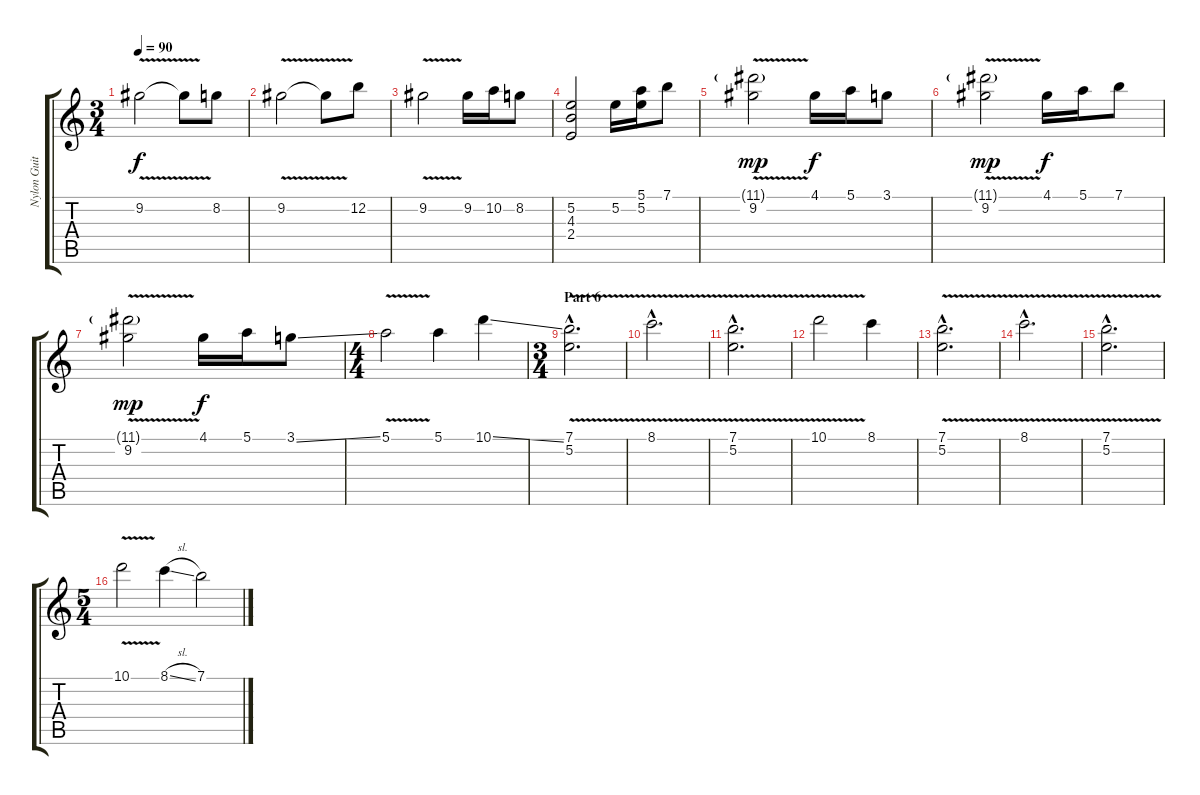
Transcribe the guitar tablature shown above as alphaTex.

\track ("Nylon Guitar 1 (lead)" "Nylon Guit") {instrument acousticguitarnylon}
\staff {score tabs}
\tuning (E4 B3 G3 D3 A2 E2) {hide}
\ts (3 4)
\tempo 90
\clef g2
\ks c
9.2{v}.2{dy f} 9.2{t}.8 8.2.8 |
9.2{v}.2 9.2{t}.8 12.2.8 |
9.2{v}.2 9.2.16 10.2.16 8.2.8 |
(5.2 4.3 2.4).2 5.2.16 (5.1 5.2).16 7.1.8 |
(11.1{v g} 9.2{v}).2{dy mp} 4.1.16{dy f} 5.1.16 3.1.8 |
(11.1{v g} 9.2{v}).2{dy mp} 4.1.16{dy f} 5.1.16 7.1.8 |
(11.1{v g} 9.2{v}).2{dy mp} 4.1.16{dy f} 5.1.16 3.1{ss}.8 |
\ts (4 4)
5.1{v}.2 5.1.4 10.1{ss}.4 |
\ts (3 4)
\section ("" "Part 6")
(7.1{v hac} 5.2{hac}).2{d} |
8.1{v hac}.2{d} |
(7.1{v hac} 5.2{v hac}).2{d} |
10.1{v}.2 8.1.4 |
(7.1{v hac} 5.2{hac}).2{d} |
8.1{v hac}.2{d} |
(7.1{v hac} 5.2{v hac}).2{d} |
\ts (5 4)
10.1{v}.2 8.1{sl}.4 7.1.2
